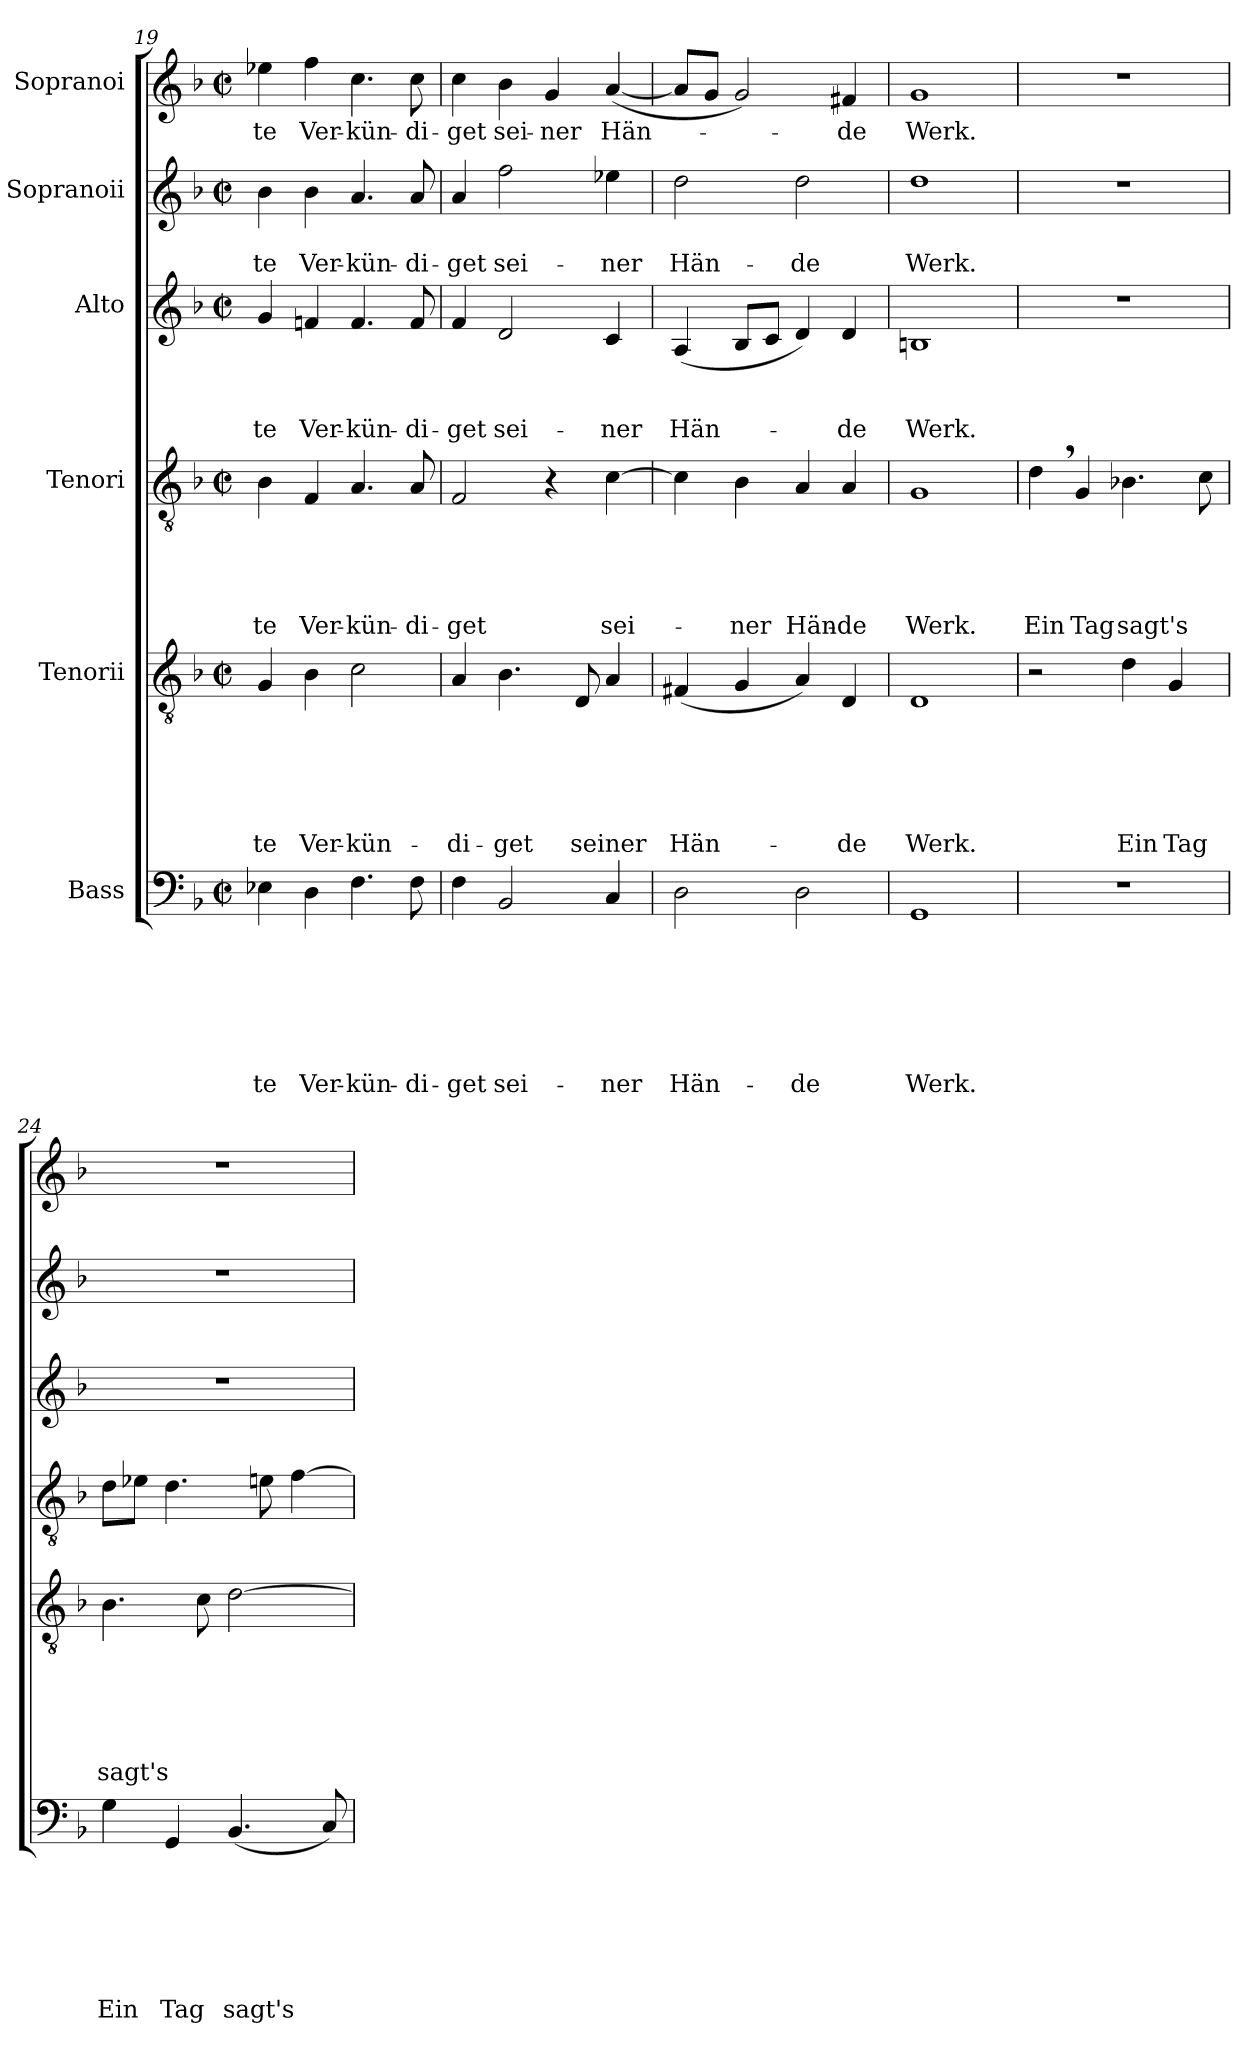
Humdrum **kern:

**kern	**text	**text	**text	**text	**text	**text	**text	**kern	**text	**text	**text	**text	**text	**text	**kern	**text	**text	**text	**text	**text	**kern	**text	**text	**text	**kern	**text	**text	**kern	**text
*part6	*part6	*part6	*part6	*part6	*part6	*part6	*part6	*part5	*part5	*part5	*part5	*part5	*part5	*part5	*part4	*part4	*part4	*part4	*part4	*part4	*part3	*part3	*part3	*part3	*part2	*part2	*part2	*part1	*part1
*staff6	*staff6	*staff6	*staff6	*staff6	*staff6	*staff6	*staff6	*staff5	*staff5	*staff5	*staff5	*staff5	*staff5	*staff5	*staff4	*staff4	*staff4	*staff4	*staff4	*staff4	*staff3	*staff3	*staff3	*staff3	*staff2	*staff2	*staff2	*staff1	*staff1
*I"Bass	*	*	*	*	*	*	*	*I"Tenorii	*	*	*	*	*	*	*I"Tenori	*	*	*	*	*	*I"Alto	*	*	*	*I"Sopranoii	*	*	*I"Sopranoi	*
!!LO:PB:g=z
*clefF4	*	*	*	*	*	*	*	*clefGv2	*	*	*	*	*	*	*clefGv2	*	*	*	*	*	*clefG2	*	*	*	*clefG2	*	*	*clefG2	*
*	*	*	*	*	*	*	*	*	*	*	*	*	*	*	*	*	*	*	*	*	*ITrd-3c-5	*	*	*	*	*	*	*ITrd-3c-5	*
*k[b-]	*	*	*	*	*	*	*	*k[b-]	*	*	*	*	*	*	*k[b-]	*	*	*	*	*	*k[b-e-]	*	*	*	*k[b-]	*	*	*k[b-e-]	*
*F:	*	*	*	*	*	*	*	*F:	*	*	*	*	*	*	*F:	*	*	*	*	*	*B-:	*	*	*	*F:	*	*	*B-:	*
*M2/2	*	*	*	*	*	*	*	*M2/2	*	*	*	*	*	*	*M2/2	*	*	*	*	*	*M2/2	*	*	*	*M2/2	*	*	*M2/2	*
*met(c|)	*	*	*	*	*	*	*	*met(c|)	*	*	*	*	*	*	*met(c|)	*	*	*	*	*	*met(c|)	*	*	*	*met(c|)	*	*	*met(c|)	*
=19	=19	=19	=19	=19	=19	=19	=19	=19	=19	=19	=19	=19	=19	=19	=19	=19	=19	=19	=19	=19	=19	=19	=19	=19	=19	=19	=19	=19	=19
!	!	!	!	!	!	!	!LO:LY:b	!	!	!	!	!	!	!LO:LY:b	!	!	!	!	!	!LO:LY:b	!	!	!	!LO:LY:b	!	!	!LO:LY:b	!	!LO:LY:b
4E-X\	.	.	.	.	.	.	-te	4G/	.	.	.	.	.	-te	4B-\	.	.	.	.	-te	4cc/	.	.	-te	4b-\	.	-te	4aa-X\	-te
!	!	!	!	!	!	!	!LO:LY:b	!	!	!	!	!	!	!LO:LY:b	!	!	!	!	!	!LO:LY:b	!	!	!	!LO:LY:b	!	!	!LO:LY:b	!	!LO:LY:b
4D\	.	.	.	.	.	.	Ver-	4B-\	.	.	.	.	.	Ver-	4F/	.	.	.	.	Ver-	4b-X/	.	.	Ver-	4b-\	.	Ver-	4bb-\	Ver-
!	!	!	!	!	!	!	!LO:LY:b:rj	!	!	!	!	!	!	!LO:LY:b:rj	!	!	!	!	!	!LO:LY:b:rj	!	!	!	!LO:LY:b:rj	!	!	!LO:LY:b:rj	!	!LO:LY:b:rj
4.F\	.	.	.	.	.	.	-kün-	2c\	.	.	.	.	.	-kün-	4.A/	.	.	.	.	-kün-	4.b-/	.	.	-kün-	4.a/	.	-kün-	4.ff\	-kün-
!	!	!	!	!	!	!	!LO:LY:b	!	!	!	!	!	!	!	!	!	!	!	!	!LO:LY:b	!	!	!	!LO:LY:b	!	!	!LO:LY:b	!	!LO:LY:b
8F\	.	.	.	.	.	.	-di-	.	.	.	.	.	.	.	8A/	.	.	.	.	-di-	8b-/	.	.	-di-	8a/	.	-di-	8ff\	-di-
=20	=20	=20	=20	=20	=20	=20	=20	=20	=20	=20	=20	=20	=20	=20	=20	=20	=20	=20	=20	=20	=20	=20	=20	=20	=20	=20	=20	=20	=20
!	!	!	!	!	!	!	!LO:LY:b	!	!	!	!	!	!	!LO:LY:b	!	!	!	!	!	!LO:LY:b	!	!	!	!LO:LY:b	!	!	!LO:LY:b	!	!LO:LY:b
4F\	.	.	.	.	.	.	-get	4A/	.	.	.	.	.	-di-	2F/	.	.	.	.	-get	4b-/	.	.	-get	4a/	.	-get	4ff\	-get
!	!	!	!	!	!	!	!LO:LY:b	!	!	!	!	!	!	!LO:LY:b	!	!	!	!	!	!	!	!	!	!LO:LY:b	!	!	!LO:LY:b	!	!LO:LY:b
2BB-/	.	.	.	.	.	.	sei-	4.B-\	.	.	.	.	.	-get	.	.	.	.	.	.	2g/	.	.	sei-	2ff\	.	sei-	4ee-\	sei-
!	!	!	!	!	!	!	!	!	!	!	!	!	!	!	!	!	!	!	!	!	!	!	!	!	!	!	!	!	!LO:LY:b:rj
.	.	.	.	.	.	.	.	.	.	.	.	.	.	.	4r	.	.	.	.	.	.	.	.	.	.	.	.	4cc/	-ner
!	!	!	!	!	!	!	!	!	!	!	!	!	!	!LO:LY:b	!	!	!	!	!	!	!	!	!	!	!	!	!	!	!
.	.	.	.	.	.	.	.	8D/	.	.	.	.	.	seiner	.	.	.	.	.	.	.	.	.	.	.	.	.	.	.
!	!	!	!	!	!	!	!LO:LY:b	!	!	!	!	!	!	!	!	!	!	!	!	!LO:LY:b	!	!	!	!LO:LY:b	!	!	!LO:LY:b	!	!LO:LY:b
4C/	.	.	.	.	.	.	-ner	4A/	.	.	.	.	.	.	[>4c\	.	.	.	.	sei-	4f/	.	.	-ner	4ee-X\	.	-ner	(<[<4dd/	Hän-
=21	=21	=21	=21	=21	=21	=21	=21	=21	=21	=21	=21	=21	=21	=21	=21	=21	=21	=21	=21	=21	=21	=21	=21	=21	=21	=21	=21	=21	=21
!	!	!	!	!	!	!	!LO:LY:b	!	!	!	!	!	!	!LO:LY:b	!	!	!	!	!	!	!	!	!	!LO:LY:b	!	!	!LO:LY:b	!	!
2D\	.	.	.	.	.	.	Hän-	(<4F#X/	.	.	.	.	.	Hän-	4c\]	.	.	.	.	.	(4d/	.	.	Hän-	2dd\	.	Hän-	8dd/L]	.
.	.	.	.	.	.	.	.	.	.	.	.	.	.	.	.	.	.	.	.	.	.	.	.	.	.	.	.	8cc/J	.
!	!	!	!	!	!	!	!	!	!	!	!	!	!	!	!	!	!	!	!	!LO:LY:b	!	!	!	!	!	!	!	!	!
.	.	.	.	.	.	.	.	4G/	.	.	.	.	.	.	4B-\	.	.	.	.	-ner	8e-/L	.	.	.	.	.	.	2cc/)	.
.	.	.	.	.	.	.	.	.	.	.	.	.	.	.	.	.	.	.	.	.	8f/J	.	.	.	.	.	.	.	.
!	!	!	!	!	!	!	!LO:LY:b	!	!	!	!	!	!	!	!	!	!	!	!	!LO:LY:b	!	!	!	!	!	!	!LO:LY:b	!	!
2D\	.	.	.	.	.	.	-de	4A/)	.	.	.	.	.	.	4A/	.	.	.	.	Hän-	4g/)	.	.	.	2dd\	.	-de	.	.
!	!	!	!	!	!	!	!	!	!	!	!	!	!	!LO:LY:b	!	!	!	!	!	!LO:LY:b:rj	!	!	!	!LO:LY:b	!	!	!	!	!LO:LY:b
.	.	.	.	.	.	.	.	4D/	.	.	.	.	.	-de	4A/	.	.	.	.	-de	4g/	.	.	-de	.	.	.	4bn/	-de
=22	=22	=22	=22	=22	=22	=22	=22	=22	=22	=22	=22	=22	=22	=22	=22	=22	=22	=22	=22	=22	=22	=22	=22	=22	=22	=22	=22	=22	=22
!	!	!	!	!	!	!	!LO:LY:b	!	!	!	!	!	!	!LO:LY:b	!	!	!	!	!	!LO:LY:b	!	!	!	!LO:LY:b	!	!	!LO:LY:b	!	!LO:LY:b
1GG	.	.	.	.	.	.	Werk.	1D	.	.	.	.	.	Werk.	1G	.	.	.	.	Werk.	1en	.	.	Werk.	1dd	.	Werk.	1cc	Werk.
=23	=23	=23	=23	=23	=23	=23	=23	=23	=23	=23	=23	=23	=23	=23	=23	=23	=23	=23	=23	=23	=23	=23	=23	=23	=23	=23	=23	=23	=23
!	!	!	!	!	!	!	!	!	!	!	!	!	!	!	!	!	!	!	!	!LO:LY:b	!	!	!	!	!	!	!	!	!
1r	.	.	.	.	.	.	.	2r	.	.	.	.	.	.	4d,>\	.	.	.	.	Ein	1r	.	.	.	1r	.	.	1r	.
!	!	!	!	!	!	!	!	!	!	!	!	!	!	!	!	!	!	!	!	!LO:LY:b	!	!	!	!	!	!	!	!	!
.	.	.	.	.	.	.	.	.	.	.	.	.	.	.	4G/	.	.	.	.	Tag	.	.	.	.	.	.	.	.	.
!	!	!	!	!	!	!	!	!	!	!	!	!	!	!LO:LY:b	!	!	!	!	!	!LO:LY:b	!	!	!	!	!	!	!	!	!
.	.	.	.	.	.	.	.	4d\	.	.	.	.	.	Ein	4.B-X\	.	.	.	.	sagt's	.	.	.	.	.	.	.	.	.
!	!	!	!	!	!	!	!	!	!	!	!	!	!	!LO:LY:b	!	!	!	!	!	!	!	!	!	!	!	!	!	!	!
.	.	.	.	.	.	.	.	4G/	.	.	.	.	.	Tag	.	.	.	.	.	.	.	.	.	.	.	.	.	.	.
.	.	.	.	.	.	.	.	.	.	.	.	.	.	.	8c\	.	.	.	.	.	.	.	.	.	.	.	.	.	.
=24	=24	=24	=24	=24	=24	=24	=24	=24	=24	=24	=24	=24	=24	=24	=24	=24	=24	=24	=24	=24	=24	=24	=24	=24	=24	=24	=24	=24	=24
!	!	!	!	!	!	!	!LO:LY:b	!	!	!	!	!	!	!LO:LY:b	!	!	!	!	!	!	!	!	!	!	!	!	!	!	!
4G\	.	.	.	.	.	.	Ein	4.B-\	.	.	.	.	.	sagt's	8d\L	.	.	.	.	.	1r	.	.	.	1r	.	.	1r	.
.	.	.	.	.	.	.	.	.	.	.	.	.	.	.	8e-X\J	.	.	.	.	.	.	.	.	.	.	.	.	.	.
!	!	!	!	!	!	!	!LO:LY:b	!	!	!	!	!	!	!	!	!	!	!	!	!	!	!	!	!	!	!	!	!	!
4GG/	.	.	.	.	.	.	Tag	.	.	.	.	.	.	.	4.d\	.	.	.	.	.	.	.	.	.	.	.	.	.	.
.	.	.	.	.	.	.	.	8c\	.	.	.	.	.	.	.	.	.	.	.	.	.	.	.	.	.	.	.	.	.
!	!	!	!	!	!	!	!LO:LY:b	!	!	!	!	!	!	!	!	!	!	!	!	!	!	!	!	!	!	!	!	!	!
(4.BB-/	.	.	.	.	.	.	sagt's	[<2d\	.	.	.	.	.	.	.	.	.	.	.	.	.	.	.	.	.	.	.	.	.
.	.	.	.	.	.	.	.	.	.	.	.	.	.	.	8en\	.	.	.	.	.	.	.	.	.	.	.	.	.	.
.	.	.	.	.	.	.	.	.	.	.	.	.	.	.	[<4f\	.	.	.	.	.	.	.	.	.	.	.	.	.	.
8C/)	.	.	.	.	.	.	.	.	.	.	.	.	.	.	.	.	.	.	.	.	.	.	.	.	.	.	.	.	.
=	=	=	=	=	=	=	=	=	=	=	=	=	=	=	=	=	=	=	=	=	=	=	=	=	=	=	=	=	=
*-	*-	*-	*-	*-	*-	*-	*-	*-	*-	*-	*-	*-	*-	*-	*-	*-	*-	*-	*-	*-	*-	*-	*-	*-	*-	*-	*-	*-	*-
